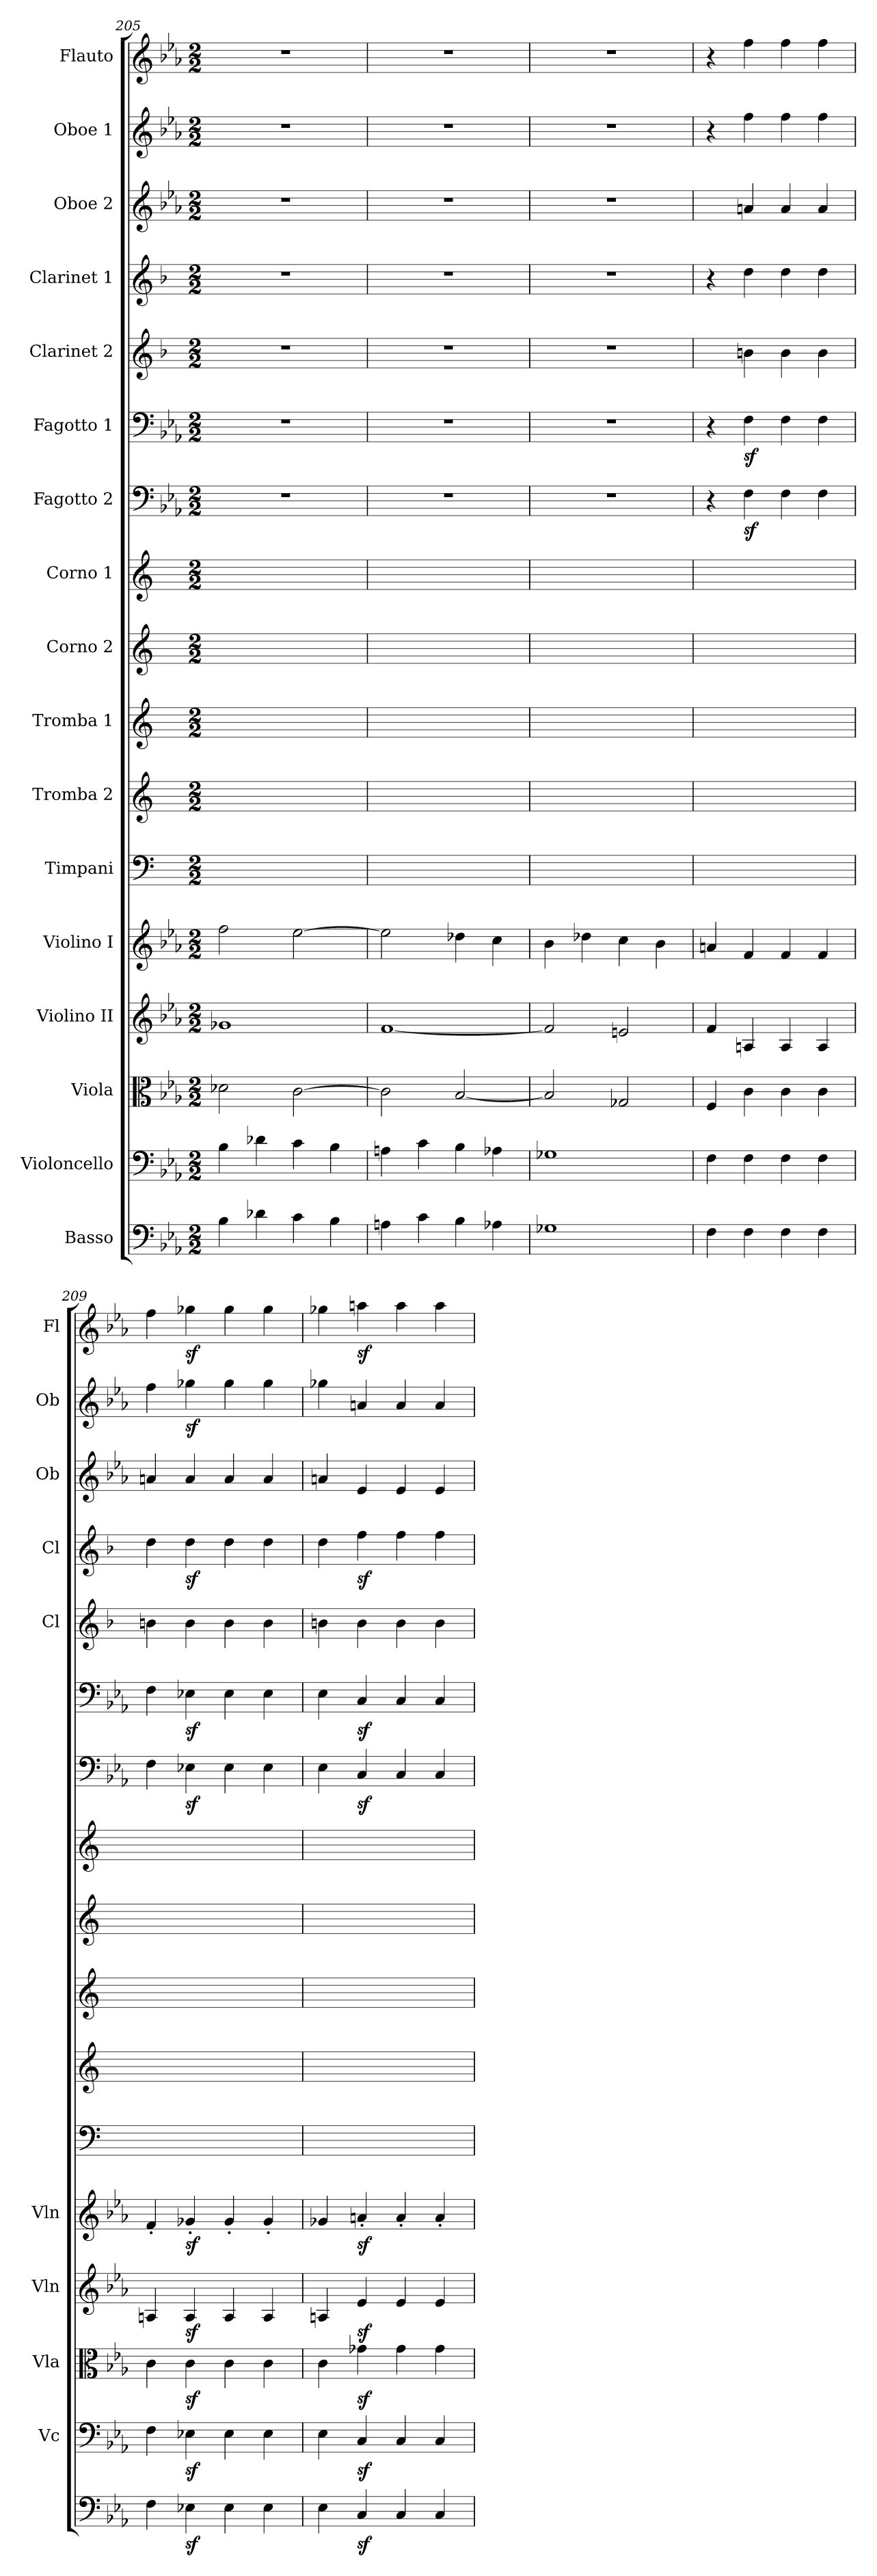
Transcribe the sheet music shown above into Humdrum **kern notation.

**kern	**dynam	**kern	**dynam	**kern	**dynam	**kern	**dynam	**kern	**dynam	**kern	**kern	**kern	**kern	**kern	**kern	**dynam	**kern	**dynam	**kern	**kern	**dynam	**kern	**kern	**dynam	**kern	**dynam
*part17	*part17	*part16	*part16	*part15	*part15	*part14	*part14	*part13	*part13	*part12	*part11	*part10	*part9	*part8	*part7	*part7	*part6	*part6	*part5	*part4	*part4	*part3	*part2	*part2	*part1	*part1
*staff17	*staff17	*staff16	*staff16	*staff15	*staff15	*staff14	*staff14	*staff13	*staff13	*staff12	*staff11	*staff10	*staff9	*staff8	*staff7	*staff7	*staff6	*staff6	*staff5	*staff4	*staff4	*staff3	*staff2	*staff2	*staff1	*staff1
*I"Basso	*	*I"Violoncello	*	*I"Viola	*	*I"Violino II	*	*I"Violino I	*	*I"Timpani	*I"Tromba 2	*I"Tromba 1	*I"Corno 2	*I"Corno 1	*I"Fagotto 2	*	*I"Fagotto 1	*	*I"Clarinet 2	*I"Clarinet 1	*	*I"Oboe 2	*I"Oboe 1	*	*I"Flauto	*
*	*	*I'Vc	*	*I'Vla	*	*I'Vln	*	*I'Vln	*	*	*	*	*	*	*	*	*	*	*I'Cl	*I'Cl	*	*I'Ob	*I'Ob	*	*I'Fl	*
*clefF4	*	*clefF4	*	*clefC3	*	*clefG2	*	*clefG2	*	*clefF4	*clefG2	*clefG2	*clefG2	*clefG2	*clefF4	*	*clefF4	*	*clefG2	*clefG2	*	*clefG2	*clefG2	*	*clefG2	*
*ITrd7c12	*	*	*	*	*	*	*	*	*	*	*ITrd-2c-3	*ITrd-2c-3	*ITrd5c9	*ITrd5c9	*	*	*	*	*ITrd1c2	*ITrd1c2	*	*	*	*	*	*
*k[b-e-a-]	*	*k[b-e-a-]	*	*k[b-e-a-]	*	*k[b-e-a-]	*	*k[b-e-a-]	*	*	*	*	*	*	*k[b-e-a-]	*	*k[b-e-a-]	*	*k[b-e-a-]	*k[b-e-a-]	*	*k[b-e-a-]	*k[b-e-a-]	*	*k[b-e-a-]	*
*M2/2	*	*M2/2	*	*M2/2	*	*M2/2	*	*M2/2	*	*M2/2	*M2/2	*M2/2	*M2/2	*M2/2	*M2/2	*	*M2/2	*	*M2/2	*M2/2	*	*M2/2	*M2/2	*	*M2/2	*
=205	=205	=205	=205	=205	=205	=205	=205	=205	=205	=205	=205	=205	=205	=205	=205	=205	=205	=205	=205	=205	=205	=205	=205	=205	=205	=205
4BB-	.	4B-	.	2d-X	.	1g-X	.	2ff	.	1ryy	1ryy	1ryy	1ryy	1ryy	1r	.	1r	.	1r	1r	.	1r	1r	.	1r	.
4D-X	.	4d-X	.	.	.	.	.	.	.	.	.	.	.	.	.	.	.	.	.	.	.	.	.	.	.	.
4C	.	4c	.	[2c	.	.	.	[2ee-	.	.	.	.	.	.	.	.	.	.	.	.	.	.	.	.	.	.
4BB-	.	4B-	.	.	.	.	.	.	.	.	.	.	.	.	.	.	.	.	.	.	.	.	.	.	.	.
=206	=206	=206	=206	=206	=206	=206	=206	=206	=206	=206	=206	=206	=206	=206	=206	=206	=206	=206	=206	=206	=206	=206	=206	=206	=206	=206
4AAn	.	4An	.	2c]	.	[1f	.	2ee-]	.	1ryy	1ryy	1ryy	1ryy	1ryy	1r	.	1r	.	1r	1r	.	1r	1r	.	1r	.
4C	.	4c	.	.	.	.	.	.	.	.	.	.	.	.	.	.	.	.	.	.	.	.	.	.	.	.
4BB-	.	4B-	.	[2B-	.	.	.	4dd-X	.	.	.	.	.	.	.	.	.	.	.	.	.	.	.	.	.	.
4AA-X	.	4A-X	.	.	.	.	.	4cc	.	.	.	.	.	.	.	.	.	.	.	.	.	.	.	.	.	.
=207	=207	=207	=207	=207	=207	=207	=207	=207	=207	=207	=207	=207	=207	=207	=207	=207	=207	=207	=207	=207	=207	=207	=207	=207	=207	=207
1GG-X	.	1G-X	.	2B-]	.	2f]	.	4b-	.	1ryy	1ryy	1ryy	1ryy	1ryy	1r	.	1r	.	1r	1r	.	1r	1r	.	1r	.
.	.	.	.	.	.	.	.	4dd-X	.	.	.	.	.	.	.	.	.	.	.	.	.	.	.	.	.	.
.	.	.	.	2G-X	.	2en	.	4cc	.	.	.	.	.	.	.	.	.	.	.	.	.	.	.	.	.	.
.	.	.	.	.	.	.	.	4b-	.	.	.	.	.	.	.	.	.	.	.	.	.	.	.	.	.	.
=208	=208	=208	=208	=208	=208	=208	=208	=208	=208	=208	=208	=208	=208	=208	=208	=208	=208	=208	=208	=208	=208	=208	=208	=208	=208	=208
4FF	.	4F	.	4F	.	4f	.	4an	.	1ryy	1ryy	1ryy	1ryy	1ryy	4r	.	4r	.	4ryy	4r	.	4ryy	4r	.	4r	.
4FF	.	4F	.	4c	.	4An	.	4f	.	.	.	.	.	.	4F	sf	4F	sf	4an	4cc	.	4an	4ff	.	4ff	.
4FF	.	4F	.	4c	.	4A	.	4f	.	.	.	.	.	.	4F	.	4F	.	4a	4cc	.	4a	4ff	.	4ff	.
4FF	.	4F	.	4c	.	4A	.	4f	.	.	.	.	.	.	4F	.	4F	.	4a	4cc	.	4a	4ff	.	4ff	.
=209	=209	=209	=209	=209	=209	=209	=209	=209	=209	=209	=209	=209	=209	=209	=209	=209	=209	=209	=209	=209	=209	=209	=209	=209	=209	=209
4FF	.	4F	.	4c	.	4An	.	4f'	.	1ryy	1ryy	1ryy	1ryy	1ryy	4F	.	4F	.	4an	4cc	.	4an	4ff	.	4ff	.
4EE-X	sf	4E-X	sf	4c	sf	4A	sf	4g-X'	sf	.	.	.	.	.	4E-X	sf	4E-X	sf	4a	4cc	sf	4a	4gg-X	sf	4gg-X	sf
4EE-	.	4E-	.	4c	.	4A	.	4g-'	.	.	.	.	.	.	4E-	.	4E-	.	4a	4cc	.	4a	4gg-	.	4gg-	.
4EE-	.	4E-	.	4c	.	4A	.	4g-'	.	.	.	.	.	.	4E-	.	4E-	.	4a	4cc	.	4a	4gg-	.	4gg-	.
=210	=210	=210	=210	=210	=210	=210	=210	=210	=210	=210	=210	=210	=210	=210	=210	=210	=210	=210	=210	=210	=210	=210	=210	=210	=210	=210
4EE-	.	4E-	.	4c	.	4An	.	4g-X	.	1ryy	1ryy	1ryy	1ryy	1ryy	4E-	.	4E-	.	4an	4cc	.	4an	4gg-X	.	4gg-X	.
4CC	sf	4C	sf	4g-X	sf	4e-	sf	4an'	sf	.	.	.	.	.	4C	sf	4C	sf	4a	4ee-	sf	4e-	4an	.	4aan	sf
4CC	.	4C	.	4g-	.	4e-	.	4a'	.	.	.	.	.	.	4C	.	4C	.	4a	4ee-	.	4e-	4a	.	4aa	.
4CC	.	4C	.	4g-	.	4e-	.	4a'	.	.	.	.	.	.	4C	.	4C	.	4a	4ee-	.	4e-	4a	.	4aa	.
=	=	=	=	=	=	=	=	=	=	=	=	=	=	=	=	=	=	=	=	=	=	=	=	=	=	=
*-	*-	*-	*-	*-	*-	*-	*-	*-	*-	*-	*-	*-	*-	*-	*-	*-	*-	*-	*-	*-	*-	*-	*-	*-	*-	*-
